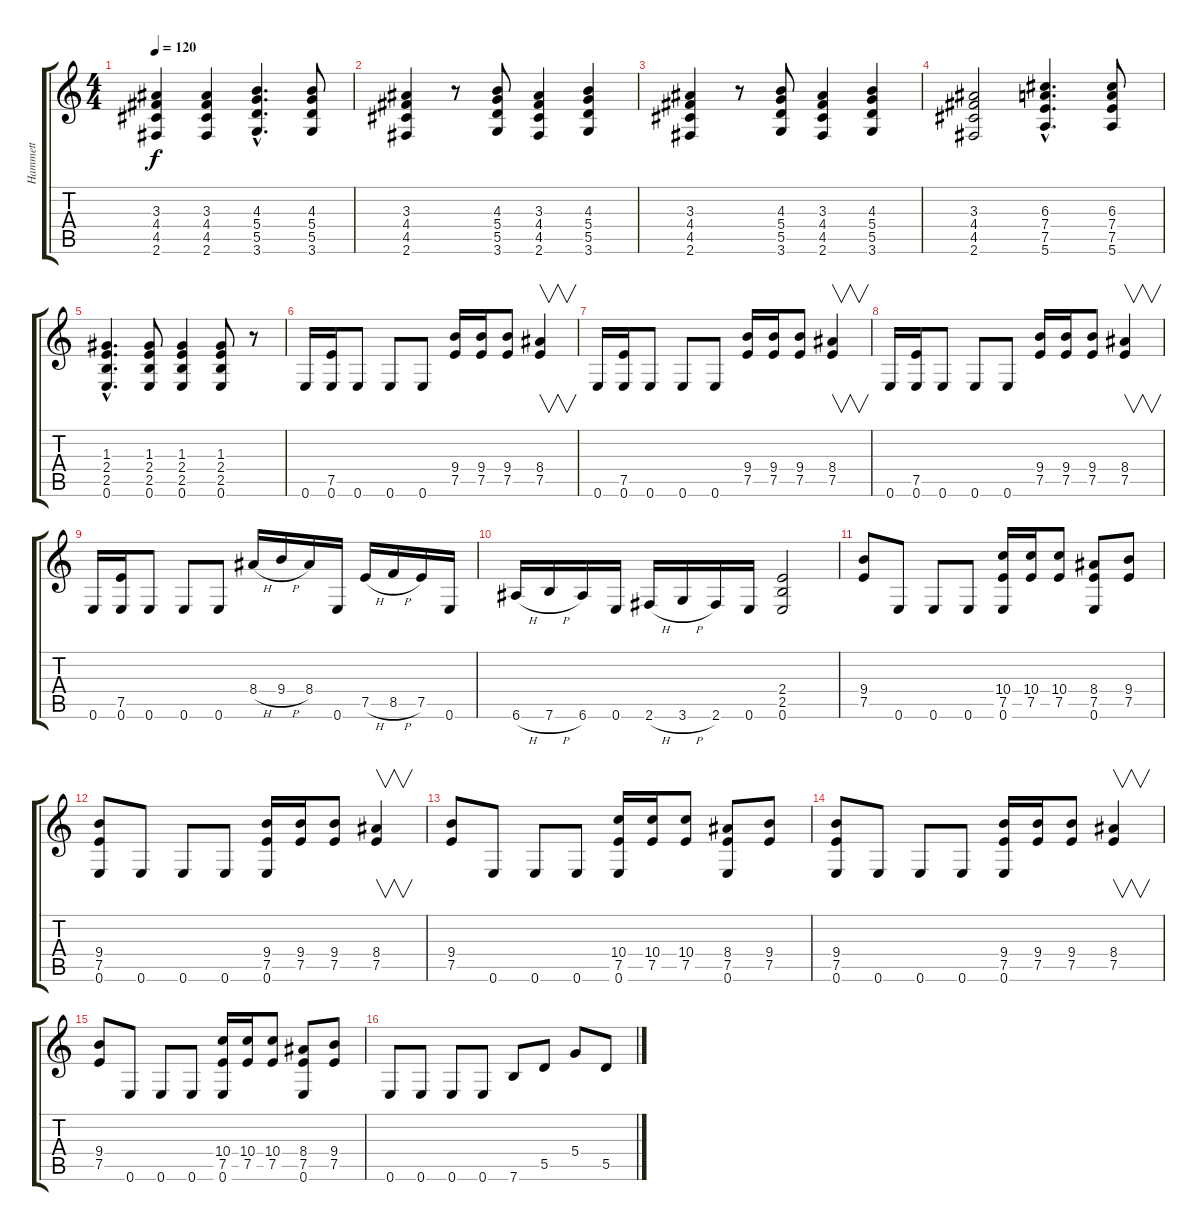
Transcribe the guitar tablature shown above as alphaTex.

\track ("Hammett" "Hammett") {instrument distortionguitar}
\staff {score tabs}
\tuning (E4 B3 G3 D3 A2 E2) {hide}
\ts (4 4)
\tempo 120
\clef g2
\ks c
(3.3 4.4 4.5 2.6).4{dy f} (3.3 4.4 4.5 2.6).4 (4.3{hac} 5.4{hac} 5.5{hac} 3.6{hac}).4{d} (4.3 5.4 5.5 3.6).8 |
(3.3 4.4 4.5 2.6).4 r.8 (4.3 5.4 5.5 3.6).8 (3.3 4.4 4.5 2.6).4 (4.3 5.4 5.5 3.6).4 |
(3.3 4.4 4.5 2.6).4 r.8 (4.3 5.4 5.5 3.6).8 (3.3 4.4 4.5 2.6).4 (4.3 5.4 5.5 3.6).4 |
(3.3 4.4 4.5 2.6).2 (6.3{hac} 7.4{hac} 7.5{hac} 5.6{hac}).4{d} (6.3 7.4 7.5 5.6).8 |
(1.3{hac} 2.4{hac} 2.5{hac} 0.6{hac}).4{d} (1.3 2.4 2.5 0.6).8 (1.3 2.4 2.5 0.6).4 (1.3 2.4 2.5 0.6).8 r.8 |
0.6.16 (7.5 0.6).16 0.6.8 0.6.8 0.6.8 (9.4 7.5).16 (9.4 7.5).16 (9.4 7.5).8 (8.4 7.5).4{v} |
0.6.16 (7.5 0.6).16 0.6.8 0.6.8 0.6.8 (9.4 7.5).16 (9.4 7.5).16 (9.4 7.5).8 (8.4 7.5).4{v} |
0.6.16 (7.5 0.6).16 0.6.8 0.6.8 0.6.8 (9.4 7.5).16 (9.4 7.5).16 (9.4 7.5).8 (8.4 7.5).4{v} |
0.6.16 (7.5 0.6).16 0.6.8 0.6.8 0.6.8 8.4{h}.16 9.4{h}.16 8.4.16 0.6.16 7.5{h}.16 8.5{h}.16 7.5.16 0.6.16 |
6.6{h}.16 7.6{h}.16 6.6.16 0.6.16 2.6{h}.16 3.6{h}.16 2.6.16 0.6.16 (2.4 2.5 0.6).2 |
(9.4 7.5).8 0.6.8 0.6.8 0.6.8 (10.4 7.5 0.6).16 (10.4 7.5).16 (10.4 7.5).8 (8.4 7.5 0.6).8 (9.4 7.5).8 |
(9.4 7.5 0.6).8 0.6.8 0.6.8 0.6.8 (9.4 7.5 0.6).16 (9.4 7.5).16 (9.4 7.5).8 (8.4 7.5).4{v} |
(9.4 7.5).8 0.6.8 0.6.8 0.6.8 (10.4 7.5 0.6).16 (10.4 7.5).16 (10.4 7.5).8 (8.4 7.5 0.6).8 (9.4 7.5).8 |
(9.4 7.5 0.6).8 0.6.8 0.6.8 0.6.8 (9.4 7.5 0.6).16 (9.4 7.5).16 (9.4 7.5).8 (8.4 7.5).4{v} |
(9.4 7.5).8 0.6.8 0.6.8 0.6.8 (10.4 7.5 0.6).16 (10.4 7.5).16 (10.4 7.5).8 (8.4 7.5 0.6).8 (9.4 7.5).8 |
0.6.8 0.6.8 0.6.8 0.6.8 7.6.8 5.5.8 5.4.8 5.5.8
